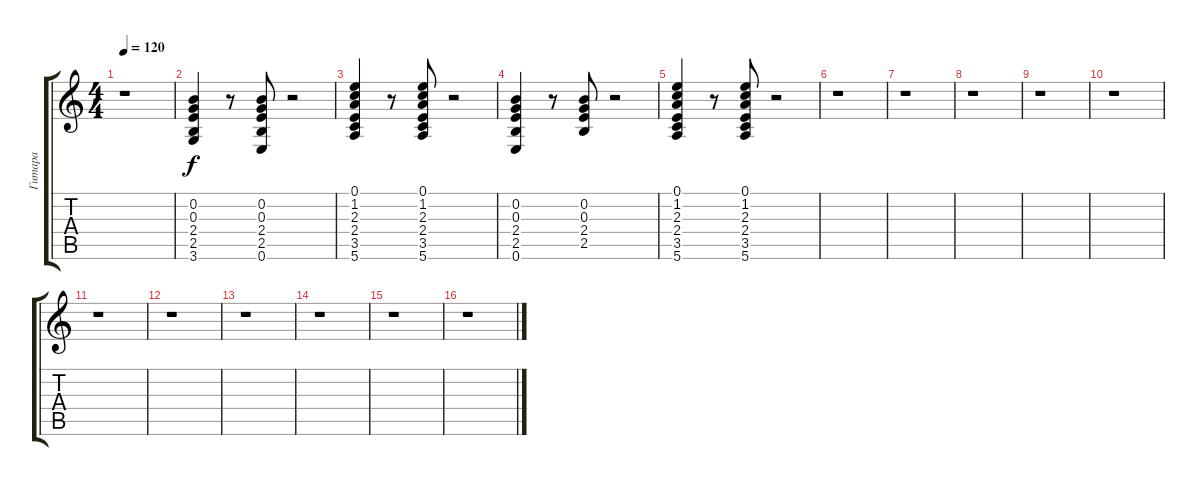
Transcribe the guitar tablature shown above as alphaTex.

\track ("Гитара" "Гитара") {instrument acousticguitarsteel}
\staff {score tabs}
\tuning (E4 B3 G3 D3 A2 E2) {hide}
\ts (4 4)
\tempo 120
\clef g2
\ks c
r.1{dy f instrument acousticguitarsteel} |
(0.2 0.3 2.4 2.5 3.6).4 r.8 (0.2 0.3 2.4 2.5 0.6).8 r.2 |
(0.1 1.2 2.3 2.4 3.5 5.6).4 r.8 (0.1 1.2 2.3 2.4 3.5 5.6).8 r.2 |
(0.2 0.3 2.4 2.5 0.6).4 r.8 (0.2 0.3 2.4 2.5).8 r.2 |
(0.1 1.2 2.3 2.4 3.5 5.6).4 r.8 (0.1 1.2 2.3 2.4 3.5 5.6).8 r.2 |
r.1 |
r.1 |
r.1 |
r.1 |
r.1 |
r.1 |
r.1 |
r.1 |
r.1 |
r.1 |
r.1
